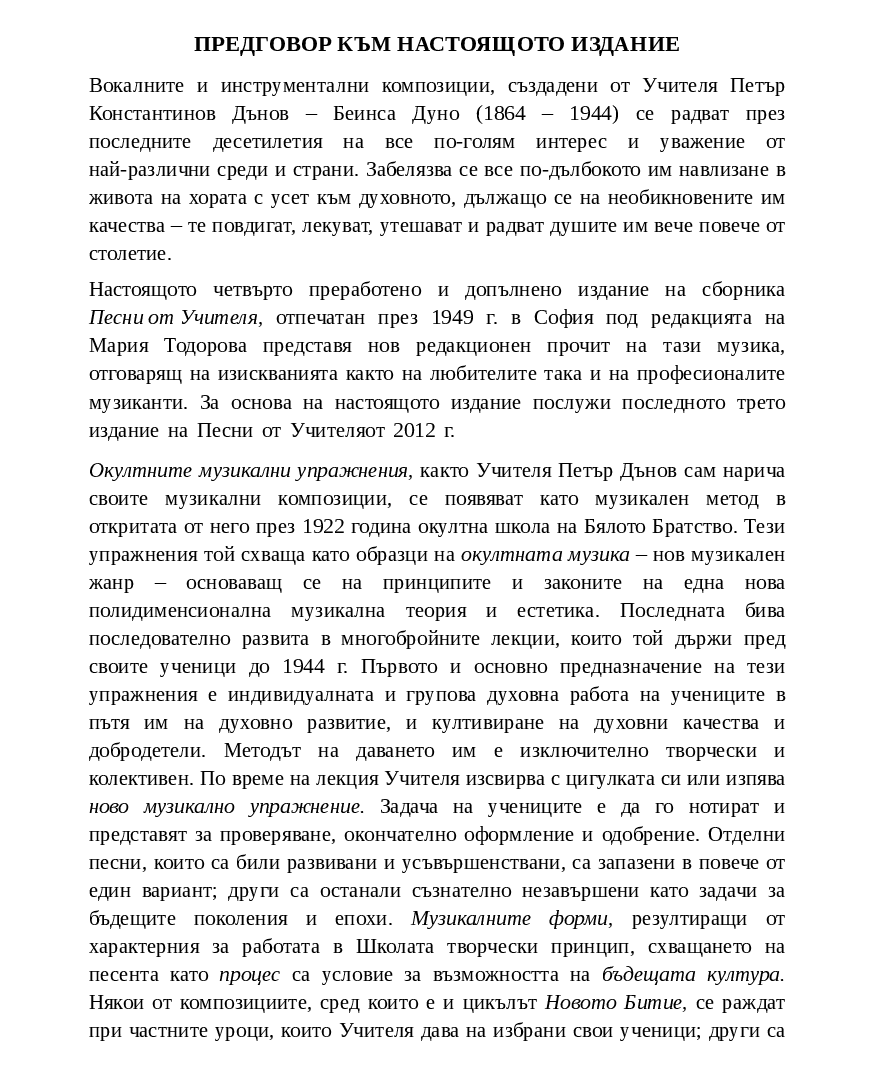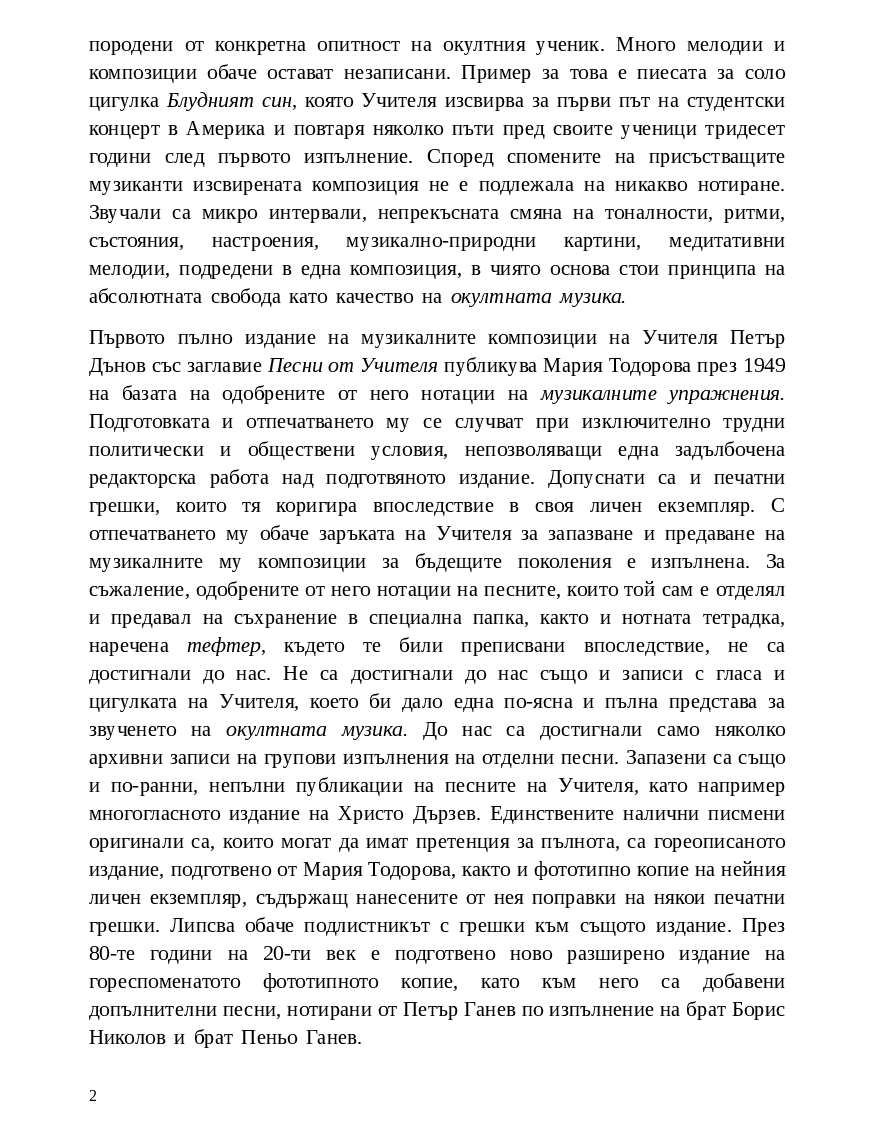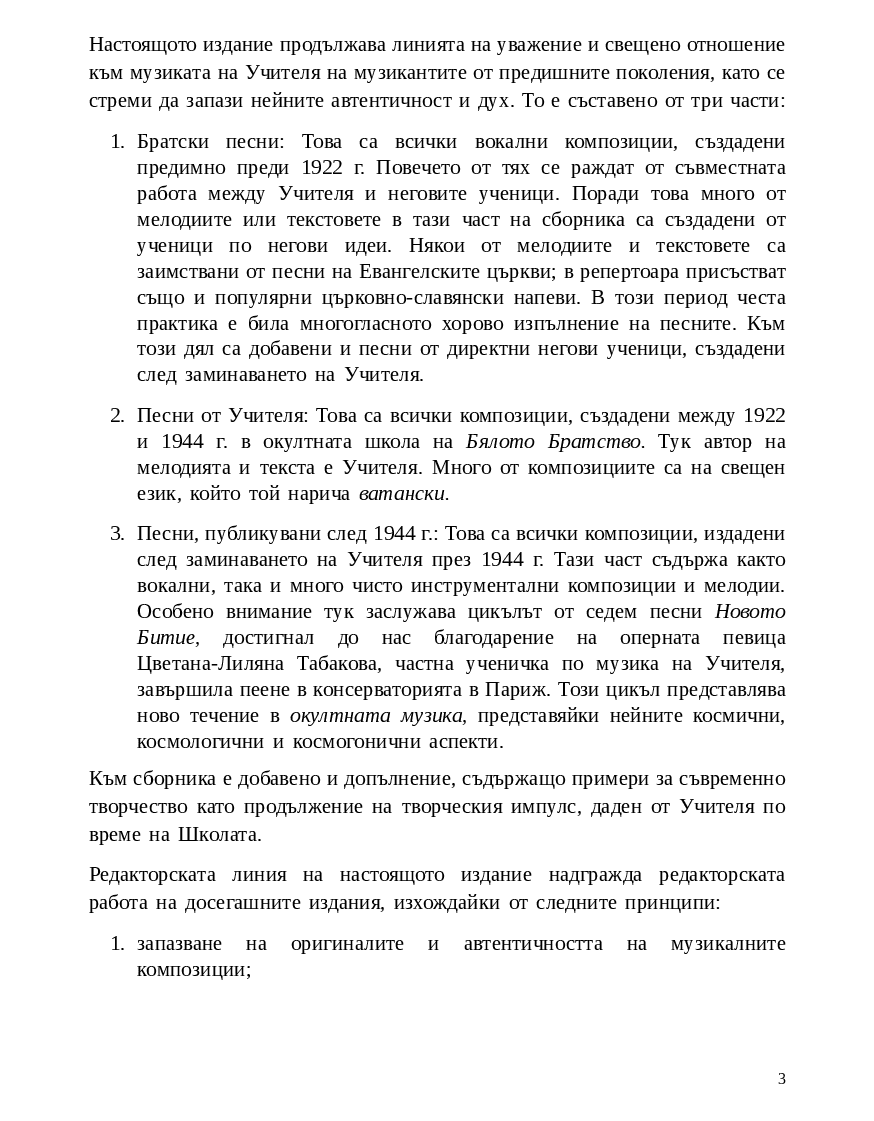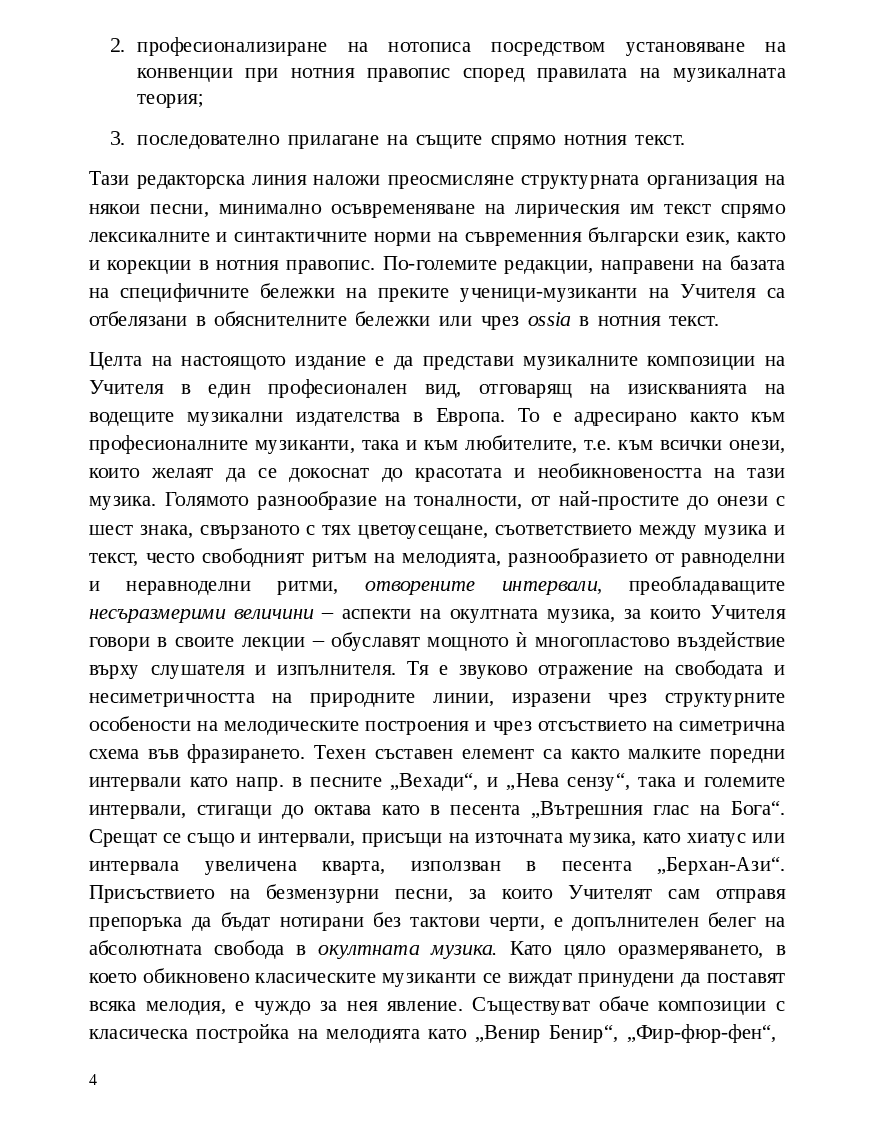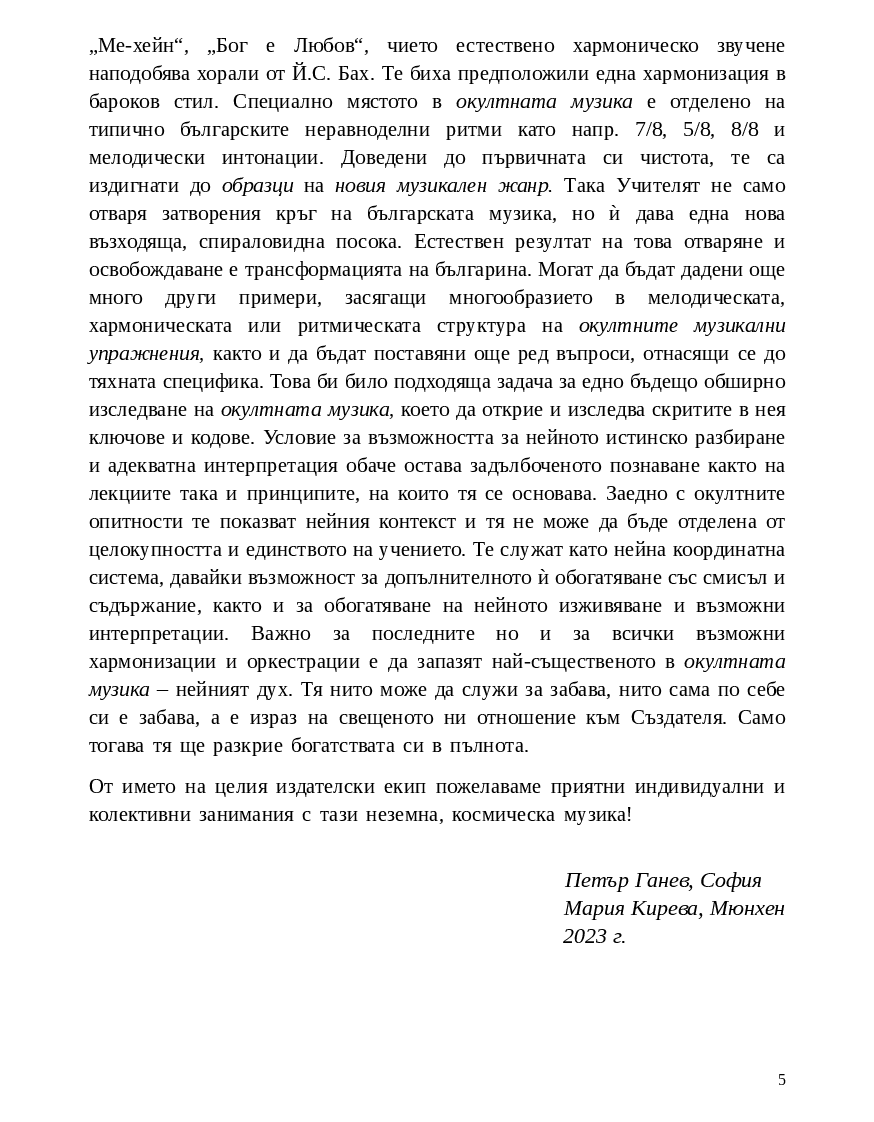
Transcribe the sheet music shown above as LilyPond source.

\version "2.24.2"

% include paper part and global functions
\include "include/globals.ily"

\bookpart {
  \paper {
    print-all-headers = ##f
    print-page-number = ##t
    print-first-page-number = ##f

    % put page numbers on the bottom
    oddHeaderMarkup = \markup ""
    evenHeaderMarkup = \markup ""
    oddFooterMarkup = \markup
    \fill-line {
      ""
      \if \should-print-page-number \fromproperty #'page:page-number-string
    }
    evenFooterMarkup = \markup
    \fill-line {
      \if \should-print-page-number \fromproperty #'page:page-number-string
      ""
    }

    left-margin = 1.5\cm
    right-margin = 1.5\cm
    top-margin = 1.6\cm
    bottom-margin = 1.2\cm
    ragged-bottom = ##t % do not spread the staves to fill the whole vertical space


  }

  \tocItem \markup "Предговор към настоящото издание"
  \markup \fontsize  #+3.0 { \fill-line \bold {"ПРЕДГОВОР КЪМ НАСТОЯЩОТО ИЗДАНИЕ"} }

  \markup \fontsize #+2.5 {
    \vspace #1.0  \override #'(baseline-skip . 2.7)
    \justify {

      Вокалните и инструментални композиции, създадени от Учителя Петър Константинов Дънов – Беинса Дуно (1864 – 1944) се радват през последните десетилетия на все по-голям интерес и уважение от най-различни среди и страни. Забелязва се все по-дълбокото им навлизане в живота на хората с усет към  духовното, дължащо се на необикновените им качества – те повдигат, лекуват, утешават и радват душите им вече повече от столетие.
    }
  }

  \markup \fontsize #+2.5 {
    \vspace #1.0  \override #'(baseline-skip . 2.7)
    \justify {

      Настоящото четвърто преработено и допълнено издание на сборника \italic"Песни от Учителя," отпечатан през 1949 г. в София под редакцията на Мария Тодорова представя нов редакционен прочит на тази музика, отговарящ на изискванията както на любителите така и на професионалите музиканти. За основа на настоящото издание послужи последното трето издание на Песни от Учителяот 2012 г.
    }
  }
  \markup \fontsize #+2.5 {
    \vspace #1.0  \override #'(baseline-skip . 2.7)
    \justify {
      \italic {Окултните} \italic {музикални} \italic {упражнения,} както Учителя Петър Дънов сам нарича своите музикални композиции, се появяват като музикален метод в откритата от него през 1922 година окултна школа на Бялото Братство. Тези упражнения той схваща като образци на \italic {окултната} \italic {музика} – нов музикален жанр – основаващ се на принципите и законите на една нова полидименсионална  музикална теория и естетика. Последната бива последователно развита в многобройните лекции, които той държи пред своите ученици до 1944 г. Първото и основно предназначение на тези упражнения е индивидуалната и групова духовна работа на учениците в пътя им на духовно развитие, и култивиране на духовни качества и добродетели. Методът на даването им е изключително творчески и колективен. По време на лекция Учителя изсвирва с цигулката си или изпява \italic {ново} \italic {музикално} \italic {упражнение.} Задача на учениците е да го нотират и представят за проверяване, окончателно оформление и одобрение. Отделни песни, които са били развивани и усъвършенствани, са запазени в повече от един вариант; други са останали съзнателно незавършени като задачи за бъдещите поколения и епохи. \italic {Музикалните} \italic {форми,} резултиращи от характерния за работата в Школата творчески принцип, схващането на песента като \italic {процес} са условие за възможността на \italic {бъдещата} \italic {култура.}  Някои от композициите, сред които е и цикълът \italic {Новото} \italic {Битие,} се раждат при частните уроци, които Учителя дава на избрани свои ученици; други са 
    }
  }

  \markup \fontsize #+2.5 {
    \vspace #0 \override #'(baseline-skip . 2.7)
    \justify {
      породени от конкретна опитност на окултния ученик. Много мелодии и композиции обаче остават незаписани. Пример за това е пиесата за соло цигулка \italic {Блудният} \italic {син,} която Учителя изсвирва за първи път на студентски концерт в Америка и повтаря няколко пъти пред своите ученици тридесет години след първото изпълнение. Според спомените на присъстващите музиканти изсвирената композиция не е подлежала на никакво нотиране. Звучали са микро интервали, непрекъсната смяна на тоналности, ритми, състояния, настроения, музикално-природни картини, медитативни мелодии, подредени в една композиция, в чиято основа стои принципа на абсолютната свобода като качество на \italic{окултната} \italic {музика.}
    }
  }

  \markup \fontsize #+2.5 {
    \vspace #1.0  \override #'(baseline-skip . 2.7)
    \justify {
      Първото пълно издание на музикалните композиции на Учителя Петър Дънов със заглавие \italic {Песни} \italic {от} \italic {Учителя} публикува Мария Тодорова през 1949 на базата на одобрените от него нотации на \italic {музикалните} \italic {упражнения.} Подготовката и отпечатването му се случват при изключително трудни политически и обществени условия, непозволяващи една задълбочена редакторска работа над подготвяното издание. Допуснати са и печатни грешки, които тя коригира впоследствие в своя личен екземпляр. С отпечатването му обаче заръката на Учителя за запазване и предаване на музикалните му композиции за бъдещите поколения е изпълнена. За съжаление, одобрените от него нотации на песните, които той сам е отделял и предавал на съхранение в специална папка, както и нотната тетрадка, наречена \italic {тефтер,} където те били преписвани впоследствие, не са достигнали до нас. Не са достигнали до нас също и записи с гласа и цигулката на Учителя, което би дало една по-ясна и пълна представа за звученето на \italic {окултната} \italic {музика.} До нас са достигнали само няколко архивни записи на групови изпълнения на отделни песни. Запазени са също и по-ранни, непълни публикации на песните на Учителя, като например многогласното издание на Христо Дързев. Единствените налични писмени оригинали са, които могат да имат претенция за пълнота, са гореописаното издание, подготвено от Мария Тодорова, както и фототипно копие на нейния личен екземпляр, съдържащ нанесените от нея поправки на някои печатни грешки. Липсва обаче подлистникът с грешки към същото издание. През 80-те години на 20-ти век е подготвено ново разширено издание на гореспоменатото фототипното копие, като към него са добавени допълнителни песни, нотирани от Петър Ганев по изпълнение на брат Борис Николов и брат Пеньо Ганев.
    }
  }

  \markup \fontsize #+2.5 {
    \vspace #1.0  \override #'(baseline-skip . 2.7)
    \justify {
      Настоящото издание продължава линията на уважение и свещено отношение към музиката на Учителя на музикантите от предишните поколения, като се стреми да запази нейните автентичност и дух. То е съставено от три части:
    }
  }

  \markup \override #'(line-width . 62.5) \fontsize  #+2.5 {
    \vspace #1.0  \override #'(baseline-skip . 2.5) \column {
      "    1."
    }
    \hspace #0.5
    \override #'(baseline-skip . 2.5) \column {
      \justify {
        Братски песни: Това са всички вокални композиции, създадени предимно преди 1922 г. Повечето от тях се раждат от съвместната работа между Учителя и неговите ученици. Поради това много от мелодиите или текстовете в тази част на сборника са създадени от ученици по негови идеи. Някои от мелодиите и текстовете са заимствани от песни на Евангелските църкви; в репертоара присъстват също и популярни църковно-славянски напеви. В този период честа практика е била многогласното хорово изпълнение на песните. Към този дял са добавени и песни от директни негови ученици, създадени след заминаването на Учителя.
      }
    }
  }

  \markup \override #'(line-width . 62.5) \fontsize  #+2.5 {
   \vspace #1.0  \override #'(baseline-skip . 2.5) \column {
      "    2."
    }
    \hspace #0.5
    \override #'(baseline-skip . 2.5) \column {
      \justify {
        Песни от Учителя: Това са всички композиции, създадени между 1922 и 1944 г. в окултната школа на \italic {Бялото}
        \italic {Братство.} Тук автор на мелодията и текста е Учителя. Много от композициите са на свещен език, който той
        нарича \italic {ватански.}
      }
    }
  }

  \markup \override #'(line-width . 62.5) \fontsize  #+2.5 {
   \vspace #1.0  \override #'(baseline-skip . 2.5) \column {
      "    3."
    }
    \hspace #0.5
    \override #'(baseline-skip . 2.5) \column {
      \justify {
        Песни, публикувани след 1944 г.: Това са всички композиции, издадени след заминаването на Учителя през 1944 г.
        Тази част съдържа както вокални, така и много чисто инструментални композиции и мелодии. Особено внимание тук
        заслужава цикълът от седем песни \italic {Новото} \italic{Битие,} достигнал до нас благодарение на оперната певица Цветана-Лиляна Табакова, частна ученичка по музика на Учителя, завършила пеене в консерваторията в Париж. Този цикъл
        представлява ново течение в \italic {окултната} \italic {музика,} представяйки нейните космични, космологични и космогонични аспекти.
      }
    }
  }

  \markup \fontsize #+2.5 {
    \vspace #1.0  \override #'(baseline-skip . 2.7)
    \justify {
      Към сборника е добавено и допълнение, съдържащо примери за съвременно творчество като продължение на творческия импулс, даден от Учителя по време на Школата.

    }
  }

  \markup \fontsize #+2.5 {
    \vspace #1.0  \override #'(baseline-skip . 2.7)
    \justify {
      Редакторската линия на настоящото издание надгражда редакторската работа на досегашните издания, изхождайки
      от следните принципи:
    }
  }

  \markup \override #'(line-width . 62.5) \fontsize  #+2.5 {
    \vspace #1.0  \override #'(baseline-skip . 2.5) \column {
      "    1."
    }
    \hspace #0.5
    \override #'(baseline-skip . 2.5) \column {
      \justify {
        запазване на оригиналите и автентичността на музикалните композиции;
      }
    }
  }

  \markup \override #'(line-width . 62.5) \fontsize  #+2.5 {
   \vspace #1.0  \override #'(baseline-skip . 2.5) \column {
      "    2."
    }
    \hspace #0.5
    \override #'(baseline-skip . 2.5) \column {
      \justify {
        професионализиране на нотописа посредством установяване на конвенции при нотния правопис според правилата на музикалната теория;
      }
    }
  }

  \markup \override #'(line-width . 62.5) \fontsize  #+2.5 {
   \vspace #1.0  \override #'(baseline-skip . 2.5) \column {
      "    3."
    }
    \hspace #0.5
    \override #'(baseline-skip . 2.5) \column {
      \justify {
        последователно прилагане на същите спрямо нотния текст.
      }
    }
  }

  \markup \fontsize #+2.5 {
    \vspace #1.0  \override #'(baseline-skip . 2.7)
    \justify {
      Тази редакторска линия наложи преосмисляне структурната организация на някои песни, минимално осъвременяване на лирическия им текст спрямо лексикалните и синтактичните норми на съвременния български език, както и корекции в нотния правопис. По-големите редакции, направени на базата на специфичните бележки на преките ученици-музиканти на Учителя са отбелязани в обяснителните бележки или чрез \italic {ossia} в нотния текст.
    }
  }



  \markup \fontsize #+2.5 {
    \vspace #1.0  \override #'(baseline-skip . 2.7)
    \justify {

      Целта на настоящото издание е да представи музикалните композиции на Учителя в един професионален вид, отговарящ на изискванията на \justify-line {водещите музикални издателства в Европа. То е адресирано както към} професионалните музиканти, така и към любителите, т.е. към всички онези, които желаят да се докоснат до красотата и необикновеността на тази музика. Голямото разнообразие на тоналности, от най-простите до онези с шест знака, свързаното с тях цветоусещане, съответствието между музика и текст, често свободният ритъм на мелодията, разнообразието от равноделни и неравноделни ритми, \italic {отворените} \italic {интервали,} преобладаващите \italic {несъразмерими} \italic {величини} – аспекти на окултната музика, за които Учителя говори в своите лекции – обуславят мощното ѝ многопластово въздействие върху слушателя и изпълнителя. Тя е звуково отражение на свободата и несиметричността на природните линии, изразени чрез структурните особености на мелодическите построения и чрез отсъствието на симетрична схема във фразирането. Техен съставен елемент са както малките поредни интервали като напр. в песните „Вехади“, и „Нева сензу“, така и големите интервали, стигащи до октава като в песента „Вътрешния глас на Бога“. Срещат се също и интервали, присъщи на източната музика, като хиатус или интервала увеличена кварта, използван в песента „Берхан-Ази“.    Присъствието на безмензурни песни, за които Учителят сам отправя препоръка да бъдат нотирани без тактови черти, е допълнителен белег на абсолютната свобода в \italic {окултната} \italic {музика.} Като цяло оразмеряването, в което обикновено класическите музиканти се виждат принудени да поставят всяка мелодия, е чуждо за нея явление. Съществуват обаче композиции с класическа постройка на мелодията като „Венир Бенир“, „Фир-фюр-фен“, 
    }
  }



  \markup \fontsize #+2.5 {
    \vspace #1.0  \override #'(baseline-skip . 2.7)
    \justify {
       „Ме-хейн“, „Бог е Любов“, чието естествено хармоническо звучене наподобява хорали от Й.С. Бах. Те биха предположили една хармонизация в бароков стил. Специално мястото в \italic {окултната} \italic {музика} е отделено на типично българските неравноделни ритми като напр. 7/8, 5/8, 8/8 и мелодически интонации. Доведени до първичната си чистота, те са издигнати до \italic {образци} на \italic {новия} \italic {музикален} \italic {жанр.} Така Учителят не само отваря затворения кръг на българската музика, но ѝ дава една нова възходяща, спираловидна посока. Естествен резултат на това отваряне и освобождаване е трансформацията на българина. Могат да бъдат дадени още много други примери, засягащи многообразието в мелодическата, хармоническата или ритмическата структура на \italic {окултните} \italic {музикални} \italic {упражнения,} както и да бъдат поставяни още ред въпроси, отнасящи

      се до тяхната специфика. Това би било подходяща задача за едно бъдещо обширно изследване на \italic {окултната} \italic {музика,} което да открие и изследва скритите в нея ключове и кодове. Условие за възможността за нейното истинско разбиране и адекватна интерпретация обаче остава задълбоченото познаване както на лекциите така и принципите, на които тя се основава. Заедно с окултните опитности
      те показват нейния контекст и тя не може да бъде отделена от целокупността и единството на учението. Те служат като нейна координатна система, давайки възможност за допълнителното ѝ обогатяване със смисъл и съдържание, както и за обогатяване на нейното изживяване и възможни интерпретации. Важно за последните но и за всички възможни хармонизации и оркестрации е да запазят най-същественото в \italic {окултната} \italic {музика} – нейният дух. Тя нито може да служи за забава, нито сама по себе си е забава, а е израз на свещеното ни отношение към Създателя. Само тогава тя ще разкрие богатствата си в пълнота.
    }
  }

  \markup \fontsize #+2.5 {
    \vspace #1.0  \override #'(baseline-skip . 2.7)
    \justify {

      От името на целия издателски екип пожелаваме приятни индивидуални и колективни занимания с тази неземна, космическа музика!

    }
  }

  \markup \fontsize #+3 \raise #0 \override #'(baseline-skip . 2.7) {
    \column {
      \line {"  "}
      \line {"  "}
      \fill-line { "" ""  \italic {"Петър Ганев, София    "} }
      \fill-line { "" ""  \italic {"Мария Кирева, Мюнхен"} }
      \fill-line { "" ""  \italic {"2023 г.                            "} }
    }
  }


} % bookpart



% Più mosso
% „Weiße Bruderschaft“
